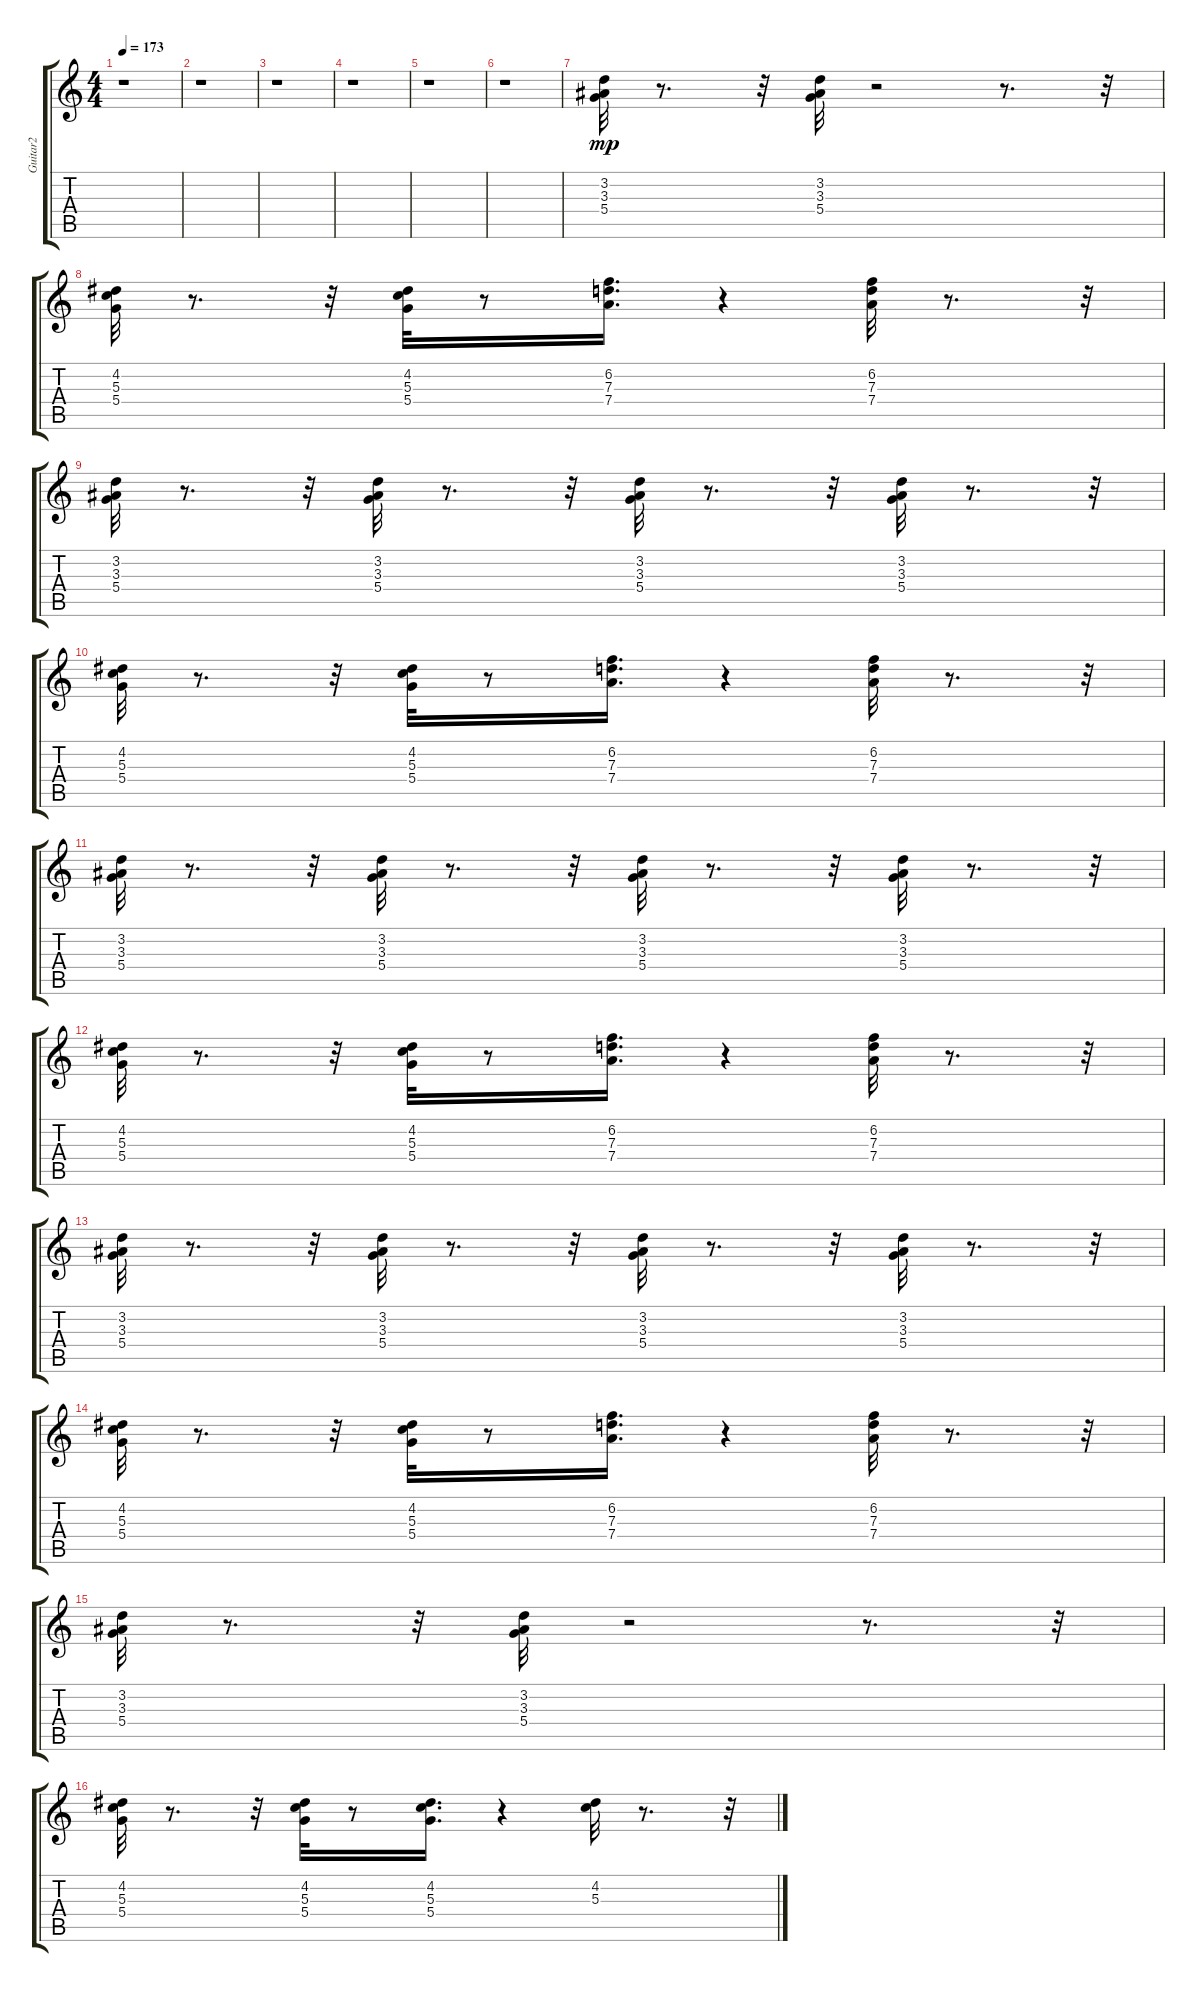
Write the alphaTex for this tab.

\track ("Guitar2" "Guitar2") {instrument electricguitarjazz}
\staff {score tabs}
\tuning (E4 B3 G3 D3 A2 E2) {hide}
\ts (4 4)
\tempo 173
\clef g2
\ks c
r.1{dy mp} |
r.1 |
r.1 |
r.1 |
r.1 |
r.1 |
(3.2 3.3 5.4).32 r.8{d} r.32 (3.2 3.3 5.4).32 r.2 r.8{d} r.32 |
(4.2 5.3 5.4).32 r.8{d} r.32 (4.2 5.3 5.4).32 r.8 (6.2 7.3 7.4).16{d} r.4 (6.2 7.3 7.4).32 r.8{d} r.32 |
(3.2 3.3 5.4).32 r.8{d} r.32 (3.2 3.3 5.4).32 r.8{d} r.32 (3.2 3.3 5.4).32 r.8{d} r.32 (3.2 3.3 5.4).32 r.8{d} r.32 |
(4.2 5.3 5.4).32 r.8{d} r.32 (4.2 5.3 5.4).32 r.8 (6.2 7.3 7.4).16{d} r.4 (6.2 7.3 7.4).32 r.8{d} r.32 |
(3.2 3.3 5.4).32 r.8{d} r.32 (3.2 3.3 5.4).32 r.8{d} r.32 (3.2 3.3 5.4).32 r.8{d} r.32 (3.2 3.3 5.4).32 r.8{d} r.32 |
(4.2 5.3 5.4).32 r.8{d} r.32 (4.2 5.3 5.4).32 r.8 (6.2 7.3 7.4).16{d} r.4 (6.2 7.3 7.4).32 r.8{d} r.32 |
(3.2 3.3 5.4).32 r.8{d} r.32 (3.2 3.3 5.4).32 r.8{d} r.32 (3.2 3.3 5.4).32 r.8{d} r.32 (3.2 3.3 5.4).32 r.8{d} r.32 |
(4.2 5.3 5.4).32 r.8{d} r.32 (4.2 5.3 5.4).32 r.8 (6.2 7.3 7.4).16{d} r.4 (6.2 7.3 7.4).32 r.8{d} r.32 |
(3.2 3.3 5.4).32 r.8{d} r.32 (3.2 3.3 5.4).32 r.2 r.8{d} r.32 |
(4.2 5.3 5.4).32 r.8{d} r.32 (4.2 5.3 5.4).32 r.8 (4.2 5.3 5.4).16{d} r.4 (4.2 5.3).32 r.8{d} r.32
